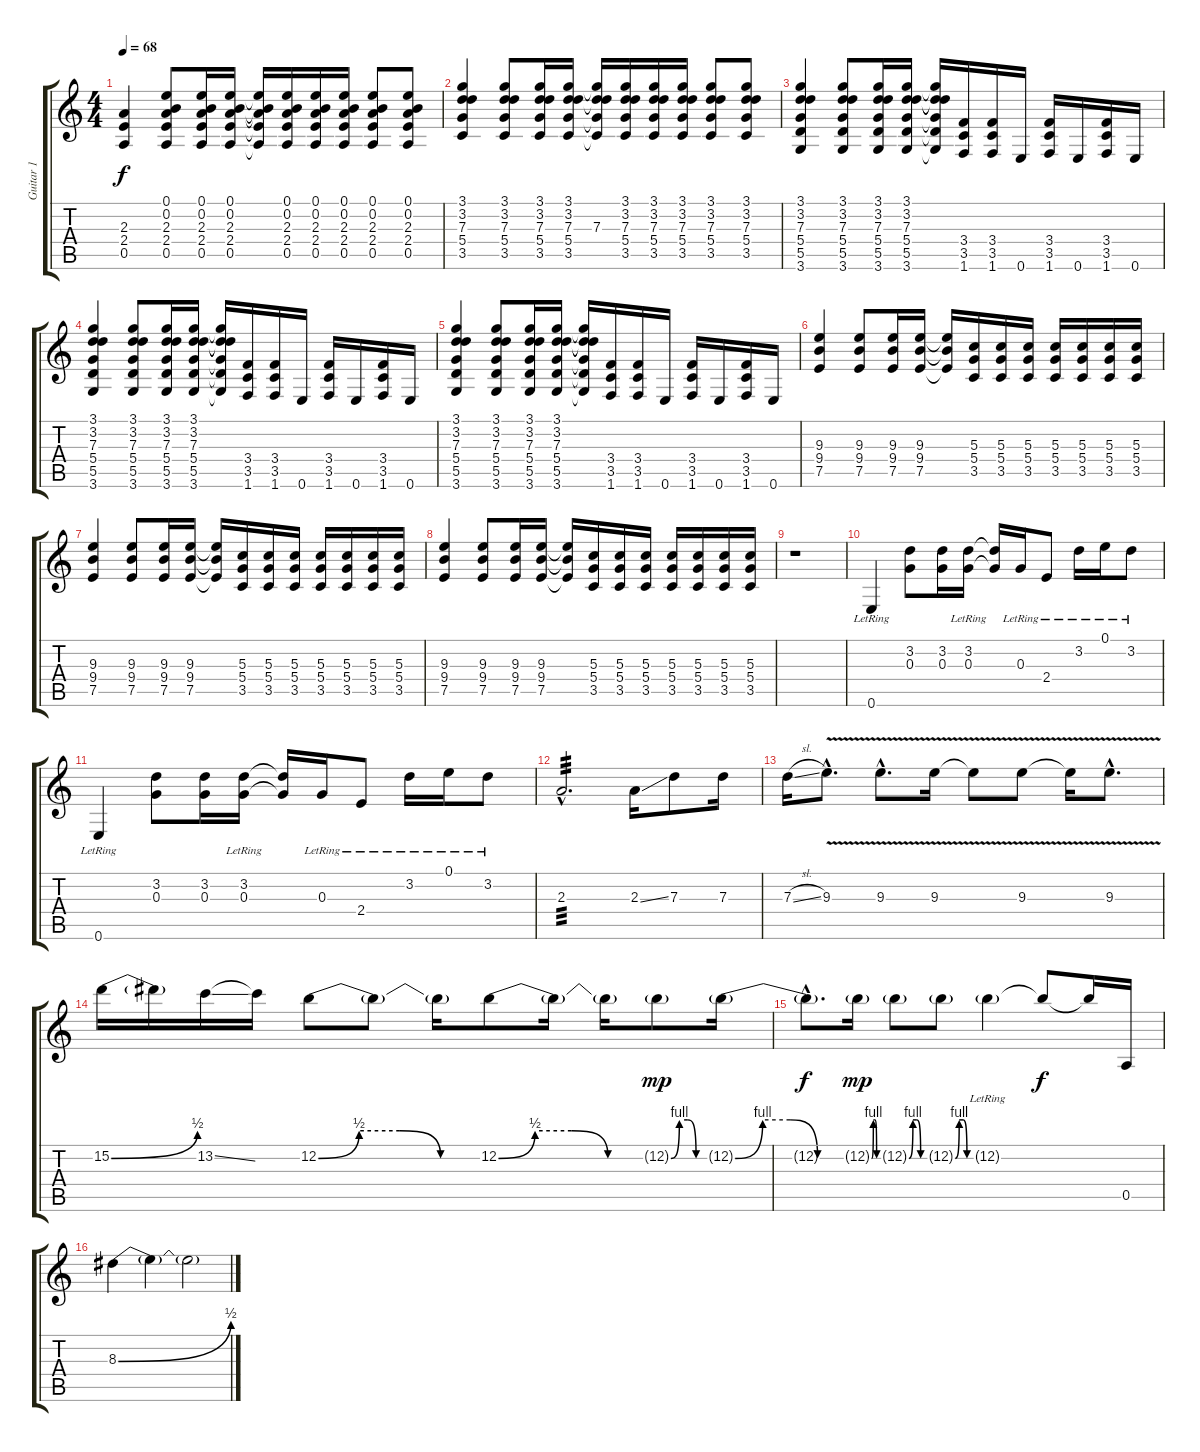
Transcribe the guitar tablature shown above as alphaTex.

\track ("Guitar 1" "Guitar 1") {instrument overdrivenguitar}
\staff {score tabs}
\tuning (E4 B3 G3 D3 A2 E2) {hide}
\ts (4 4)
\tempo 68
\clef g2
\ks c
(2.3 2.4 0.5).4{dy f} (0.1 0.2 2.3 2.4 0.5).8 (0.1 0.2 2.3 2.4 0.5).16 (0.1 0.2 2.3 2.4 0.5).16 (0.1{t} 0.2{t} 2.3{t} 2.4{t} 0.5{t}).16 (0.1 0.2 2.3 2.4 0.5).16 (0.1 0.2 2.3 2.4 0.5).16 (0.1 0.2 2.3 2.4 0.5).16 (0.1 0.2 2.3 2.4 0.5).8 (0.1 0.2 2.3 2.4 0.5).8 |
(3.1 3.2 7.3 5.4 3.5).4 (3.1 3.2 7.3 5.4 3.5).8 (3.1 3.2 7.3 5.4 3.5).16 (3.1 3.2 7.3 5.4 3.5).16 (3.1{t} 3.2{t} 7.3 5.4{t} 3.5{t}).16 (3.1 3.2 7.3 5.4 3.5).16 (3.1 3.2 7.3 5.4 3.5).16 (3.1 3.2 7.3 5.4 3.5).16 (3.1 3.2 7.3 5.4 3.5).8 (3.1 3.2 7.3 5.4 3.5).8 |
(3.1 3.2 7.3 5.4 5.5 3.6).4 (3.1 3.2 7.3 5.4 5.5 3.6).8 (3.1 3.2 7.3 5.4 5.5 3.6).16 (3.1 3.2 7.3 5.4 5.5 3.6).16 (3.1{t} 3.2{t} 7.3{t} 5.4{t} 5.5{t} 3.6{t}).16 (3.4 3.5 1.6).16 (3.4 3.5 1.6).16 0.6.16 (3.4 3.5 1.6).16 0.6.16 (3.4 3.5 1.6).16 0.6.16 |
(3.1 3.2 7.3 5.4 5.5 3.6).4 (3.1 3.2 7.3 5.4 5.5 3.6).8 (3.1 3.2 7.3 5.4 5.5 3.6).16 (3.1 3.2 7.3 5.4 5.5 3.6).16 (3.1{t} 3.2{t} 7.3{t} 5.4{t} 5.5{t} 3.6{t}).16 (3.4 3.5 1.6).16 (3.4 3.5 1.6).16 0.6.16 (3.4 3.5 1.6).16 0.6.16 (3.4 3.5 1.6).16 0.6.16 |
(3.1 3.2 7.3 5.4 5.5 3.6).4 (3.1 3.2 7.3 5.4 5.5 3.6).8 (3.1 3.2 7.3 5.4 5.5 3.6).16 (3.1 3.2 7.3 5.4 5.5 3.6).16 (3.1{t} 3.2{t} 7.3{t} 5.4{t} 5.5{t} 3.6{t}).16 (3.4 3.5 1.6).16 (3.4 3.5 1.6).16 0.6.16 (3.4 3.5 1.6).16 0.6.16 (3.4 3.5 1.6).16 0.6.16 |
(9.3 9.4 7.5).4 (9.3 9.4 7.5).8 (9.3 9.4 7.5).16 (9.3 9.4 7.5).16 (9.3{t} 9.4{t} 7.5{t}).16 (5.3 5.4 3.5).16 (5.3 5.4 3.5).16 (5.3 5.4 3.5).16 (5.3 5.4 3.5).16 (5.3 5.4 3.5).16 (5.3 5.4 3.5).16 (5.3 5.4 3.5).16 |
(9.3 9.4 7.5).4 (9.3 9.4 7.5).8 (9.3 9.4 7.5).16 (9.3 9.4 7.5).16 (9.3{t} 9.4{t} 7.5{t}).16 (5.3 5.4 3.5).16 (5.3 5.4 3.5).16 (5.3 5.4 3.5).16 (5.3 5.4 3.5).16 (5.3 5.4 3.5).16 (5.3 5.4 3.5).16 (5.3 5.4 3.5).16 |
(9.3 9.4 7.5).4 (9.3 9.4 7.5).8 (9.3 9.4 7.5).16 (9.3 9.4 7.5).16 (9.3{t} 9.4{t} 7.5{t}).16 (5.3 5.4 3.5).16 (5.3 5.4 3.5).16 (5.3 5.4 3.5).16 (5.3 5.4 3.5).16 (5.3 5.4 3.5).16 (5.3 5.4 3.5).16 (5.3 5.4 3.5).16 |
r.1 |
0.6{lr}.4 (3.2 0.3).8 (3.2 0.3).16 (3.2{lr} 0.3{lr}).16 (3.2{t} 0.3{t}).16 0.3{lr}.16 2.4{lr}.8 3.2{lr}.16 0.1{lr}.16 3.2{lr}.8 |
0.6{lr}.4 (3.2 0.3).8 (3.2 0.3).16 (3.2{lr} 0.3{lr}).16 (3.2{t} 0.3{t}).16 0.3{lr}.16 2.4{lr}.8 3.2{lr}.16 0.1{lr}.16 3.2{lr}.8 |
2.3{hac}.2{d tp 3} 2.3{ss}.16 7.3.8 7.3.16 |
7.3{sl}.16 9.3{v hac}.8{d} 9.3{v hac}.8{d} 9.3{v}.16 9.3{t}.8 9.3{v}.8 9.3{t}.16 9.3{v hac}.8{d} |
15.2{be (bend 0 0 60 2)}.16 15.2{t}.16 13.2{ss}.16 13.2{t}.16 12.2{be (custom 0 0 15 2 30 2 45 0 60 0)}.8 12.2{t}.8 12.2{t}.16 12.2{be (custom 0 0 15 2 30 2 45 0 60 0)}.8 12.2{t}.16 12.2{t}.16 12.2{be (custom 0 0 15 4 30 4 45 0 60 0) g}.8{dy mp} 12.2{be (custom 0 0 15 4 30 4 45 0 60 0) g}.16 |
12.2{hac t}.8{d dy f} 12.2{be (custom 0 0 15 4 30 4 45 0 60 0) g}.16{dy mp} 12.2{be (custom 0 0 15 4 30 4 45 0 60 0) g}.8 12.2{be (custom 0 0 15 4 30 4 45 0 60 0) g}.8 12.2{g lr}.4 12.2{t}.8{dy f} 12.2{t}.16 0.5.16 |
8.3{be (bend 0 0 60 2)}.4 8.3{t}.4 8.3{t}.2
